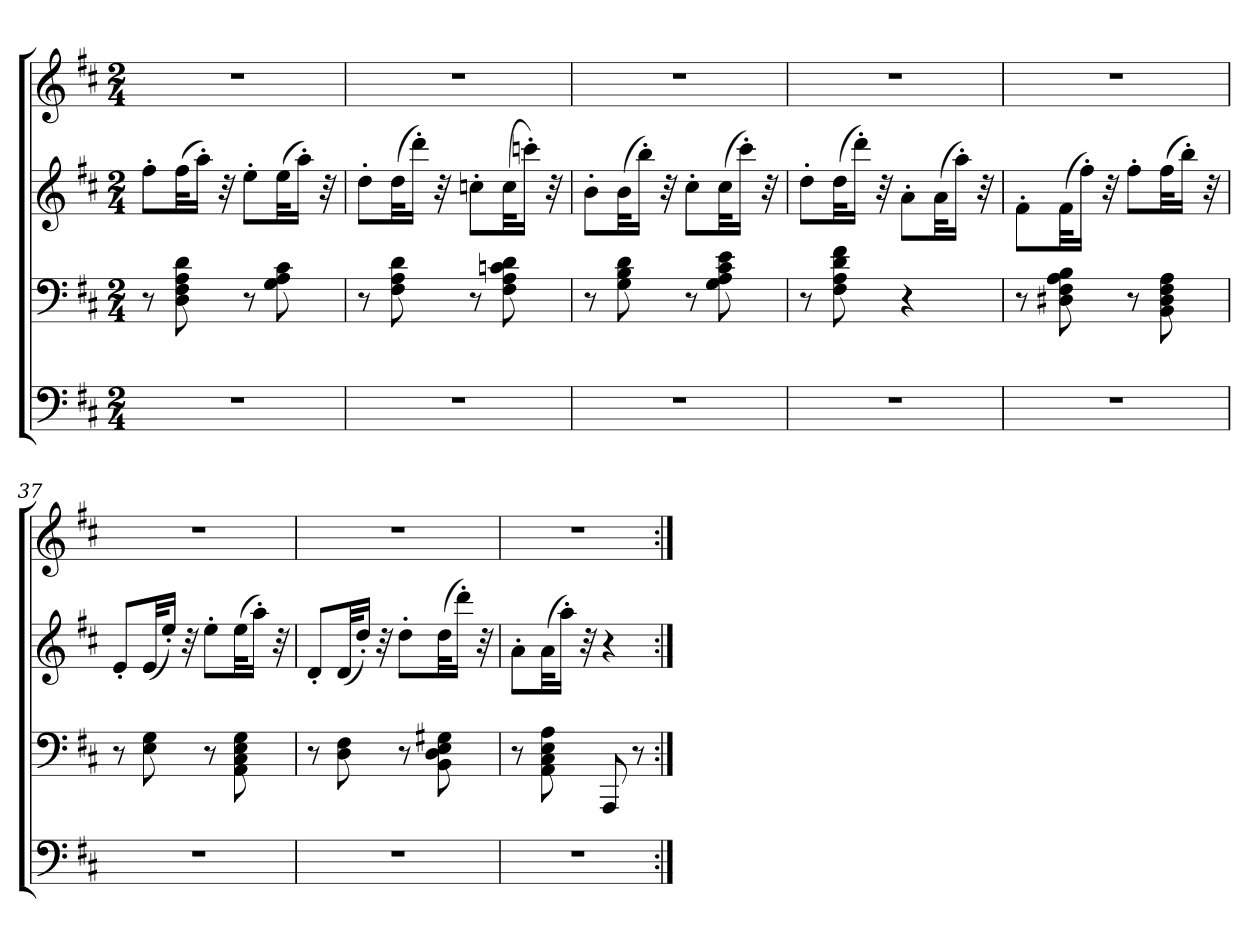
**kern	**kern	**kern	**kern
*part4	*part3	*part2	*part1
*staff4	*staff3	*staff2	*staff1
*clefF4	*clefF4	*clefG2	*clefG2
*k[f#c#]	*k[f#c#]	*k[f#c#]	*k[f#c#]
*D:	*D:	*D:	*D:
*M2/4	*M2/4	*M2/4	*M2/4
=	=	=	=
2r	8r	8ff#'L	2r
.	8D 8F# 8A 8d	(32ff#KL	.
.	.	16aa'JJ)	.
.	.	32r	.
.	8r	8ee'L	.
.	8G 8A 8c#	(32eeKL	.
.	.	16aa'JJ)	.
.	.	32r	.
=33	=33	=33	=33
2r	8r	8dd'L	2r
.	8F# 8A 8d	(32ddKL	.
.	.	16ddd'JJ)	.
.	.	32r	.
.	8r	8ccn'L	.
.	8F# 8A 8cn 8d	(32ccKL	.
.	.	16cccn'JJ)	.
.	.	32r	.
=34	=34	=34	=34
2r	8r	8b'L	2r
.	8G 8B 8d	(32bKL	.
.	.	16bb'JJ)	.
.	.	32r	.
.	8r	8cc#'L	.
.	8G 8A 8c# 8e	(32cc#KL	.
.	.	16ccc#'JJ)	.
.	.	32r	.
=35	=35	=35	=35
2r	8r	8dd'L	2r
.	8F# 8A 8d 8f#	(32ddKL	.
.	.	16ddd'JJ)	.
.	.	32r	.
.	4r	8a'L	.
.	.	(32aKL	.
.	.	16aa'JJ)	.
.	.	32r	.
=36	=36	=36	=36
2r	8r	8f#'L	2r
.	8D#X 8F# 8A 8B	(32f#KL	.
.	.	16ff#'JJ)	.
.	.	32r	.
.	8r	8ff#'L	.
.	8BB 8D# 8F# 8A	(32ff#KL	.
.	.	16bb'JJ)	.
.	.	32r	.
=37	=37	=37	=37
2r	8r	8e'L	2r
.	8E 8G	(32eKL	.
.	.	16ee'JJ)	.
.	.	32r	.
.	8r	8ee'L	.
.	8AA 8C# 8E 8G	(32eeKL	.
.	.	16aa'JJ)	.
.	.	32r	.
=38	=38	=38	=38
2r	8r	8d'L	2r
.	8D 8F#	(32dKL	.
.	.	16dd'JJ)	.
.	.	32r	.
.	8r	8dd'L	.
.	8BB 8D 8E 8G#X	(32ddKL	.
.	.	16ddd'JJ)	.
.	.	32r	.
=39	=39	=39	=39
2r	8r	8a'L	2r
.	8AA 8C# 8E 8A	(32aKL	.
.	.	16aa'JJ)	.
.	.	32r	.
.	8AAA	4r	.
.	8r	.	.
=:|!	=:|!	=:|!	=:|!
*-	*-	*-	*-
